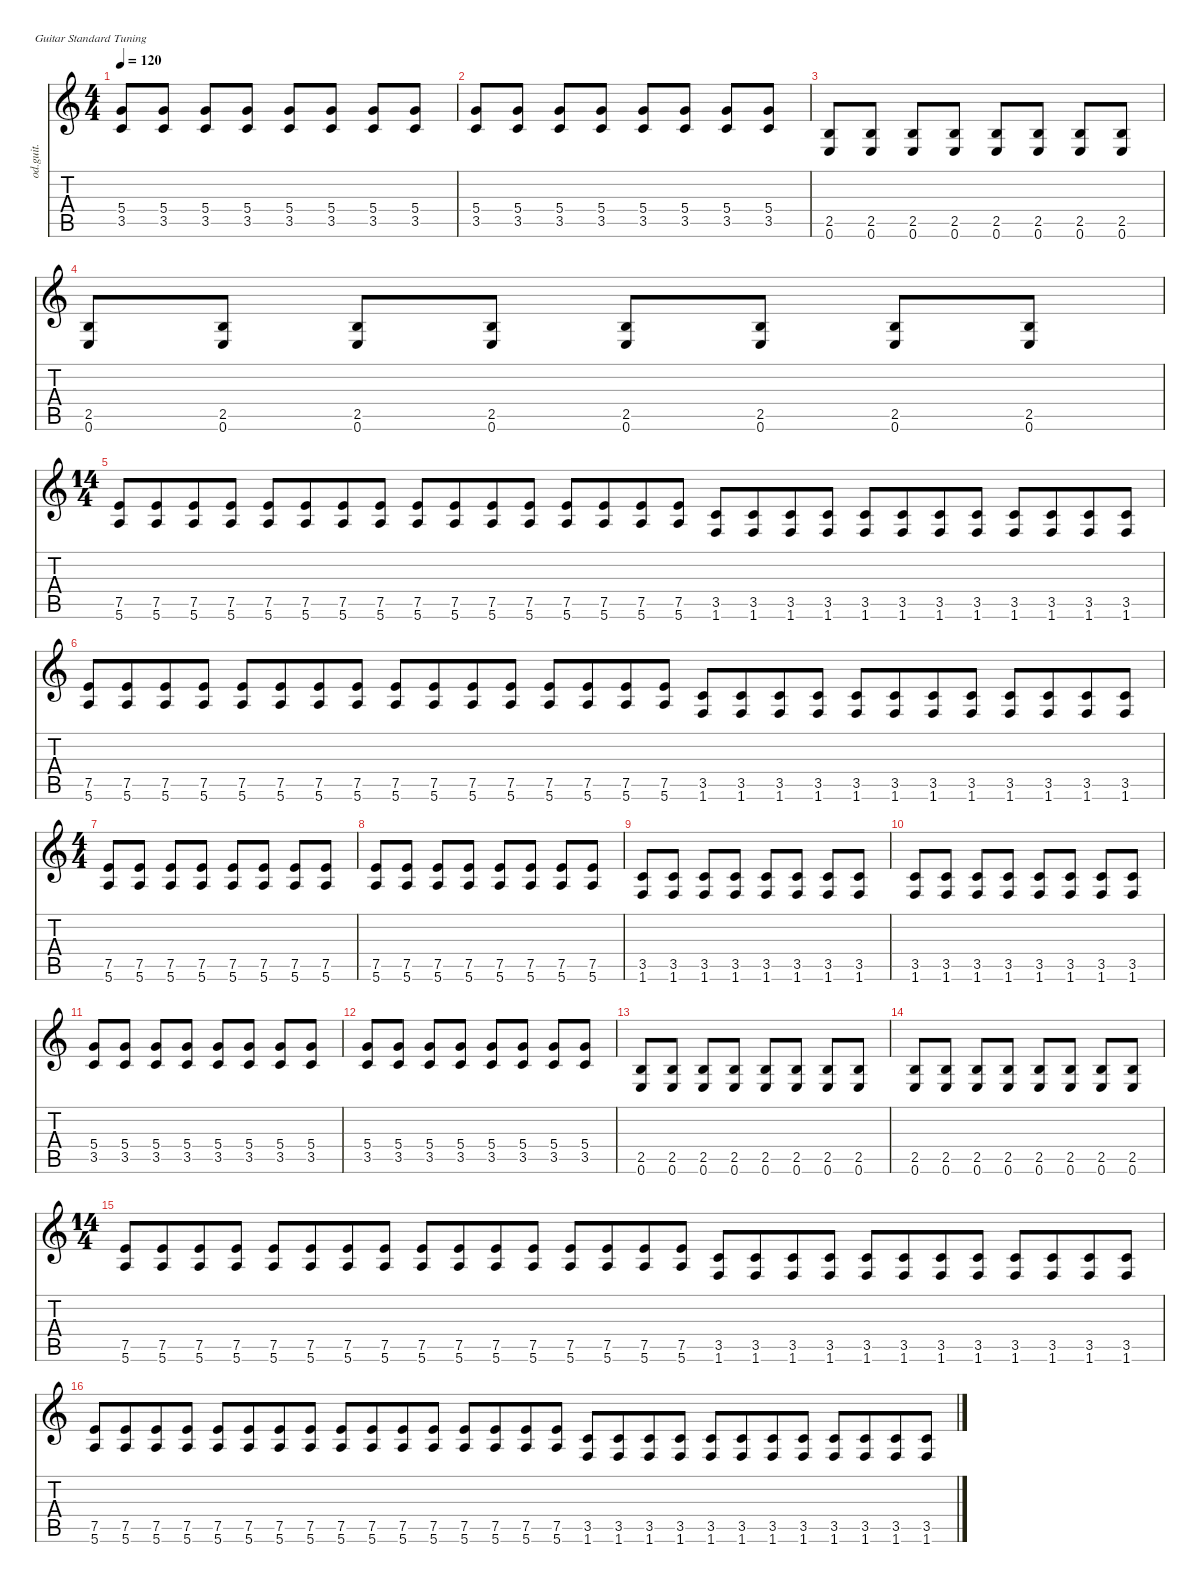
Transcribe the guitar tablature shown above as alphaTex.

\defaultSystemsLayout 4
\hideDynamics
\bracketExtendMode nobrackets
\otherSystemsTrackNameOrientation horizontal
\track ("Overdriven Guitar" "od.guit.") {instrument overdrivenguitar}
\staff {score tabs}
\tuning (E4 B3 G3 D3 A2 E2)
\ts (4 4)
\tempo 120
\clef g2
\ks c
(3.5 5.4).8{dy mf} (3.5 5.4).8 (3.5 5.4).8 (3.5 5.4).8 (3.5 5.4).8 (3.5 5.4).8 (3.5 5.4).8 (3.5 5.4).8 |
(3.5 5.4).8 (3.5 5.4).8 (3.5 5.4).8 (3.5 5.4).8 (3.5 5.4).8 (3.5 5.4).8 (3.5 5.4).8 (3.5 5.4).8 |
(2.5 0.6).8 (2.5 0.6).8 (2.5 0.6).8 (2.5 0.6).8 (2.5 0.6).8 (2.5 0.6).8 (2.5 0.6).8 (2.5 0.6).8 |
(2.5 0.6).8 (2.5 0.6).8 (2.5 0.6).8 (2.5 0.6).8 (2.5 0.6).8 (2.5 0.6).8 (2.5 0.6).8 (2.5 0.6).8 |
\ts (14 4)
\beaming (8 4 4 4 4 4 4 4)
(7.5 5.6).8 (7.5 5.6).8 (7.5 5.6).8 (7.5 5.6).8 (7.5 5.6).8 (7.5 5.6).8 (7.5 5.6).8 (7.5 5.6).8 (7.5 5.6).8 (7.5 5.6).8 (7.5 5.6).8 (7.5 5.6).8 (7.5 5.6).8 (7.5 5.6).8 (7.5 5.6).8 (7.5 5.6).8 (1.6 3.5).8 (1.6 3.5).8 (1.6 3.5).8 (1.6 3.5).8 (1.6 3.5).8 (1.6 3.5).8 (1.6 3.5).8 (1.6 3.5).8 (1.6 3.5).8 (1.6 3.5).8 (1.6 3.5).8 (1.6 3.5).8 |
(7.5 5.6).8 (7.5 5.6).8 (7.5 5.6).8 (7.5 5.6).8 (7.5 5.6).8 (7.5 5.6).8 (7.5 5.6).8 (7.5 5.6).8 (7.5 5.6).8 (7.5 5.6).8 (7.5 5.6).8 (7.5 5.6).8 (7.5 5.6).8 (7.5 5.6).8 (7.5 5.6).8 (7.5 5.6).8 (1.6 3.5).8 (1.6 3.5).8 (1.6 3.5).8 (1.6 3.5).8 (1.6 3.5).8 (1.6 3.5).8 (1.6 3.5).8 (1.6 3.5).8 (1.6 3.5).8 (1.6 3.5).8 (1.6 3.5).8 (1.6 3.5).8 |
\ts (4 4)
\beaming (8 2 2 2 2)
(7.5 5.6).8 (7.5 5.6).8 (7.5 5.6).8 (7.5 5.6).8 (7.5 5.6).8 (7.5 5.6).8 (7.5 5.6).8 (7.5 5.6).8 |
(7.5 5.6).8 (7.5 5.6).8 (7.5 5.6).8 (7.5 5.6).8 (7.5 5.6).8 (7.5 5.6).8 (7.5 5.6).8 (7.5 5.6).8 |
(1.6 3.5).8 (1.6 3.5).8 (1.6 3.5).8 (1.6 3.5).8 (1.6 3.5).8 (1.6 3.5).8 (1.6 3.5).8 (1.6 3.5).8 |
(1.6 3.5).8 (1.6 3.5).8 (1.6 3.5).8 (1.6 3.5).8 (1.6 3.5).8 (1.6 3.5).8 (1.6 3.5).8 (1.6 3.5).8 |
(3.5 5.4).8 (3.5 5.4).8 (3.5 5.4).8 (3.5 5.4).8 (3.5 5.4).8 (3.5 5.4).8 (3.5 5.4).8 (3.5 5.4).8 |
(3.5 5.4).8 (3.5 5.4).8 (3.5 5.4).8 (3.5 5.4).8 (3.5 5.4).8 (3.5 5.4).8 (3.5 5.4).8 (3.5 5.4).8 |
(2.5 0.6).8 (2.5 0.6).8 (2.5 0.6).8 (2.5 0.6).8 (2.5 0.6).8 (2.5 0.6).8 (2.5 0.6).8 (2.5 0.6).8 |
(2.5 0.6).8 (2.5 0.6).8 (2.5 0.6).8 (2.5 0.6).8 (2.5 0.6).8 (2.5 0.6).8 (2.5 0.6).8 (2.5 0.6).8 |
\ts (14 4)
\beaming (8 4 4 4 4 4 4 4)
(7.5 5.6).8 (7.5 5.6).8 (7.5 5.6).8 (7.5 5.6).8 (7.5 5.6).8 (7.5 5.6).8 (7.5 5.6).8 (7.5 5.6).8 (7.5 5.6).8 (7.5 5.6).8 (7.5 5.6).8 (7.5 5.6).8 (7.5 5.6).8 (7.5 5.6).8 (7.5 5.6).8 (7.5 5.6).8 (1.6 3.5).8 (1.6 3.5).8 (1.6 3.5).8 (1.6 3.5).8 (1.6 3.5).8 (1.6 3.5).8 (1.6 3.5).8 (1.6 3.5).8 (1.6 3.5).8 (1.6 3.5).8 (1.6 3.5).8 (1.6 3.5).8 |
(7.5 5.6).8 (7.5 5.6).8 (7.5 5.6).8 (7.5 5.6).8 (7.5 5.6).8 (7.5 5.6).8 (7.5 5.6).8 (7.5 5.6).8 (7.5 5.6).8 (7.5 5.6).8 (7.5 5.6).8 (7.5 5.6).8 (7.5 5.6).8 (7.5 5.6).8 (7.5 5.6).8 (7.5 5.6).8 (1.6 3.5).8 (1.6 3.5).8 (1.6 3.5).8 (1.6 3.5).8 (1.6 3.5).8 (1.6 3.5).8 (1.6 3.5).8 (1.6 3.5).8 (1.6 3.5).8 (1.6 3.5).8 (1.6 3.5).8 (1.6 3.5).8
